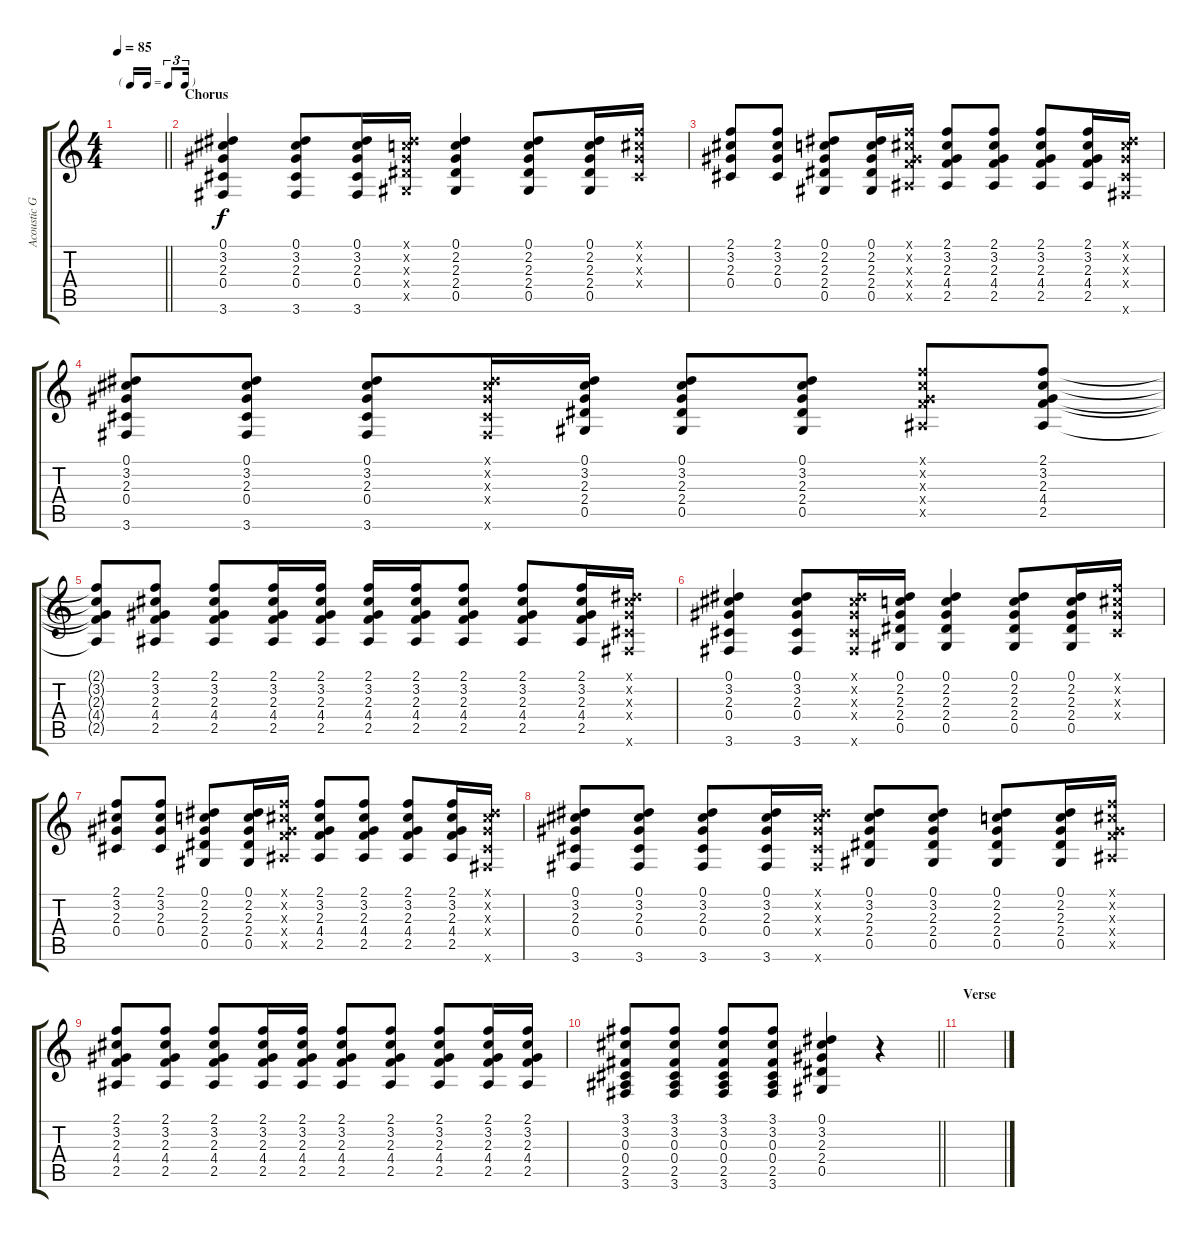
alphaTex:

\track ("Acoustic Guitar (L)" "Acoustic G") {instrument acousticguitarsteel}
\staff {score tabs}
\tuning (Eb4 Bb3 Gb3 Db3 Ab2 Eb2) {hide}
\ts (4 4)
\tf triplet16th
\tempo 85
\clef g2
\barLineRight lightlight
\ks c
|
\section ("" "Chorus")
(0.1 3.2 2.3 0.4 3.6).4 (0.1 3.2 2.3 0.4 3.6).8 (0.1 3.2 2.3 0.4 3.6).16 (0.1{x} 2.2{x} 2.3{x} 2.4{x} 0.5{x}).16 (0.1 2.2 2.3 2.4 0.5).4 (0.1 2.2 2.3 2.4 0.5).8 (0.1 2.2 2.3 2.4 0.5).16 (2.1{x} 3.2{x} 2.3{x} 0.4{x}).16 |
(2.1 3.2 2.3 0.4).8 (2.1 3.2 2.3 0.4).8 (0.1 2.2 2.3 2.4 0.5).8 (0.1 2.2 2.3 2.4 0.5).16 (2.1{x} 3.2{x} 2.3{x} 4.4{x} 2.5{x}).16 (2.1 3.2 2.3 4.4 2.5).8 (2.1 3.2 2.3 4.4 2.5).8 (2.1 3.2 2.3 4.4 2.5).8 (2.1 3.2 2.3 4.4 2.5).16 (0.1{x} 3.2{x} 2.3{x} 0.4{x} 3.6{x}).16 |
(0.1 3.2 2.3 0.4 3.6).8 (0.1 3.2 2.3 0.4 3.6).8 (0.1 3.2 2.3 0.4 3.6).8 (0.1{x} 3.2{x} 2.3{x} 0.4{x} 3.6{x}).16 (0.1 3.2 2.3 2.4 0.5).16 (0.1 3.2 2.3 2.4 0.5).8 (0.1 3.2 2.3 2.4 0.5).8 (2.1{x} 3.2{x} 2.3{x} 4.4{x} 2.5{x}).8 (2.1 3.2 2.3 4.4 2.5).8 |
(2.1{t} 3.2{t} 2.3{t} 4.4{t} 2.5{t}).8 (2.1 3.2 2.3 4.4 2.5).8 (2.1 3.2 2.3 4.4 2.5).8 (2.1 3.2 2.3 4.4 2.5).16 (2.1 3.2 2.3 4.4 2.5).16 (2.1 3.2 2.3 4.4 2.5).16 (2.1 3.2 2.3 4.4 2.5).16 (2.1 3.2 2.3 4.4 2.5).8 (2.1 3.2 2.3 4.4 2.5).8 (2.1 3.2 2.3 4.4 2.5).16 (0.1{x} 3.2{x} 2.3{x} 0.4{x} 3.6{x}).16 |
(0.1 3.2 2.3 0.4 3.6).4 (0.1 3.2 2.3 0.4 3.6).8 (0.1{x} 3.2{x} 2.3{x} 0.4{x} 3.6{x}).16 (0.1 2.2 2.3 2.4 0.5).16 (0.1 2.2 2.3 2.4 0.5).4 (0.1 2.2 2.3 2.4 0.5).8 (0.1 2.2 2.3 2.4 0.5).16 (2.1{x} 3.2{x} 2.3{x} 0.4{x}).16 |
(2.1 3.2 2.3 0.4).8 (2.1 3.2 2.3 0.4).8 (0.1 2.2 2.3 2.4 0.5).8 (0.1 2.2 2.3 2.4 0.5).16 (2.1{x} 3.2{x} 2.3{x} 4.4{x} 2.5{x}).16 (2.1 3.2 2.3 4.4 2.5).8 (2.1 3.2 2.3 4.4 2.5).8 (2.1 3.2 2.3 4.4 2.5).8 (2.1 3.2 2.3 4.4 2.5).16 (0.1{x} 3.2{x} 2.3{x} 0.4{x} 3.6{x}).16 |
(0.1 3.2 2.3 0.4 3.6).8 (0.1 3.2 2.3 0.4 3.6).8 (0.1 3.2 2.3 0.4 3.6).8 (0.1 3.2 2.3 0.4 3.6).16 (0.1{x} 3.2{x} 2.3{x} 0.4{x} 3.6{x}).16 (0.1 3.2 2.3 2.4 0.5).8 (0.1 3.2 2.3 2.4 0.5).8 (0.1 2.2 2.3 2.4 0.5).8 (0.1 2.2 2.3 2.4 0.5).16 (2.1{x} 3.2{x} 2.3{x} 4.4{x} 2.5{x}).16 |
(2.1 3.2 2.3 4.4 2.5).8 (2.1 3.2 2.3 4.4 2.5).8 (2.1 3.2 2.3 4.4 2.5).8 (2.1 3.2 2.3 4.4 2.5).16 (2.1 3.2 2.3 4.4 2.5).16 (2.1 3.2 2.3 4.4 2.5).8 (2.1 3.2 2.3 4.4 2.5).8 (2.1 3.2 2.3 4.4 2.5).8 (2.1 3.2 2.3 4.4 2.5).16 (2.1 3.2 2.3 4.4 2.5).16 |
\barLineRight lightlight
(3.1 3.2 0.3 0.4 2.5 3.6).8 (3.1 3.2 0.3 0.4 2.5 3.6).8 (3.1 3.2 0.3 0.4 2.5 3.6).8 (3.1 3.2 0.3 0.4 2.5 3.6).8 (0.1 3.2 2.3 2.4 0.5).4 r.4 |
\section ("" "Verse")
